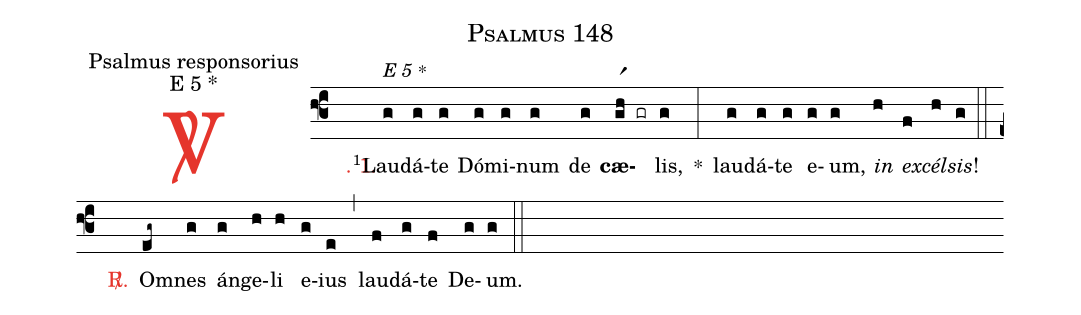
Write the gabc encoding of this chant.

name: Psalmus 148;
office-part: Psalmus responsorius;
mode: E 5 *;
%%
(f3)

<c><sp>V/</sp>. 1.</c>() <v>\VSup{1}</v>Lau(g[alt:E 5 \GreStar])dá(g)te(g) Dó(g)mi(g)num(g) de(g) <b>cæ</b>(gr1h gr)lis,(g) *(:) lau(g)dá(g)te(g) e(g)um,(g) <i>in</i>(h) <i>ex</i>(f)<i>cél</i>(h)<i>sis</i>!(g)

(::)

<nlba><c><sp>R/</sp>.</c>() Om</nlba>(eg~)nes(g) án(g)ge(h)li(h) e(g)ius(e) (,) lau(f)dá(g)te(f) De(g)um.(g)

(::)
